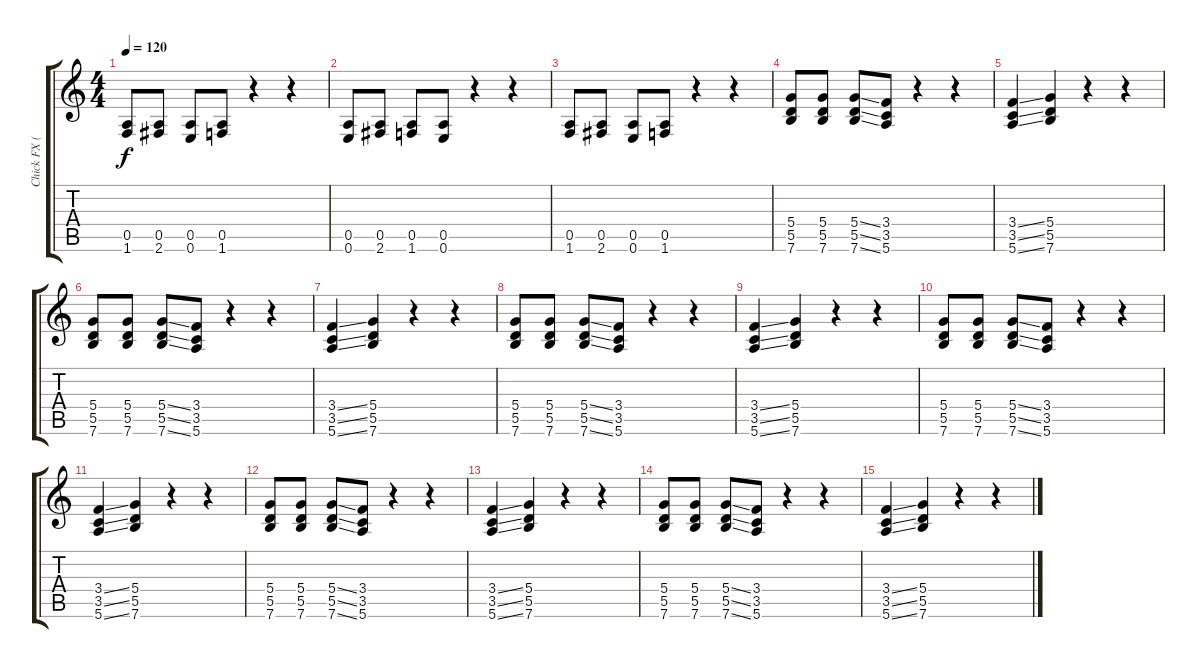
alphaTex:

\track ("Chick FX (guitar)" "Chick FX (") {instrument distortionguitar}
\staff {score tabs}
\tuning (E4 B3 G3 D3 A2 E2) {hide}
\ts (4 4)
\tempo 120
\clef g2
\ks c
(0.5 1.6).8{dy f} (0.5 2.6).8 (0.5 0.6).8 (0.5 1.6).8 r.4 r.4 |
(0.5 0.6).8 (0.5 2.6).8 (0.5 1.6).8 (0.5 0.6).8 r.4 r.4 |
(0.5 1.6).8 (0.5 2.6).8 (0.5 0.6).8 (0.5 1.6).8 r.4 r.4 |
(5.4 5.5 7.6).8 (5.4 5.5 7.6).8 (5.4{ss} 5.5{ss} 7.6{ss}).8 (3.4 3.5 5.6).8 r.4 r.4 |
(3.4{ss} 3.5{ss} 5.6{ss}).4 (5.4 5.5 7.6).4 r.4 r.4 |
(5.4 5.5 7.6).8 (5.4 5.5 7.6).8 (5.4{ss} 5.5{ss} 7.6{ss}).8 (3.4 3.5 5.6).8 r.4 r.4 |
(3.4{ss} 3.5{ss} 5.6{ss}).4 (5.4 5.5 7.6).4 r.4 r.4 |
(5.4 5.5 7.6).8 (5.4 5.5 7.6).8 (5.4{ss} 5.5{ss} 7.6{ss}).8 (3.4 3.5 5.6).8 r.4 r.4 |
(3.4{ss} 3.5{ss} 5.6{ss}).4 (5.4 5.5 7.6).4 r.4 r.4 |
(5.4 5.5 7.6).8 (5.4 5.5 7.6).8 (5.4{ss} 5.5{ss} 7.6{ss}).8 (3.4 3.5 5.6).8 r.4 r.4 |
(3.4{ss} 3.5{ss} 5.6{ss}).4 (5.4 5.5 7.6).4 r.4 r.4 |
(5.4 5.5 7.6).8 (5.4 5.5 7.6).8 (5.4{ss} 5.5{ss} 7.6{ss}).8 (3.4 3.5 5.6).8 r.4 r.4 |
(3.4{ss} 3.5{ss} 5.6{ss}).4 (5.4 5.5 7.6).4 r.4 r.4 |
(5.4 5.5 7.6).8 (5.4 5.5 7.6).8 (5.4{ss} 5.5{ss} 7.6{ss}).8 (3.4 3.5 5.6).8 r.4 r.4 |
(3.4{ss} 3.5{ss} 5.6{ss}).4 (5.4 5.5 7.6).4 r.4 r.4
